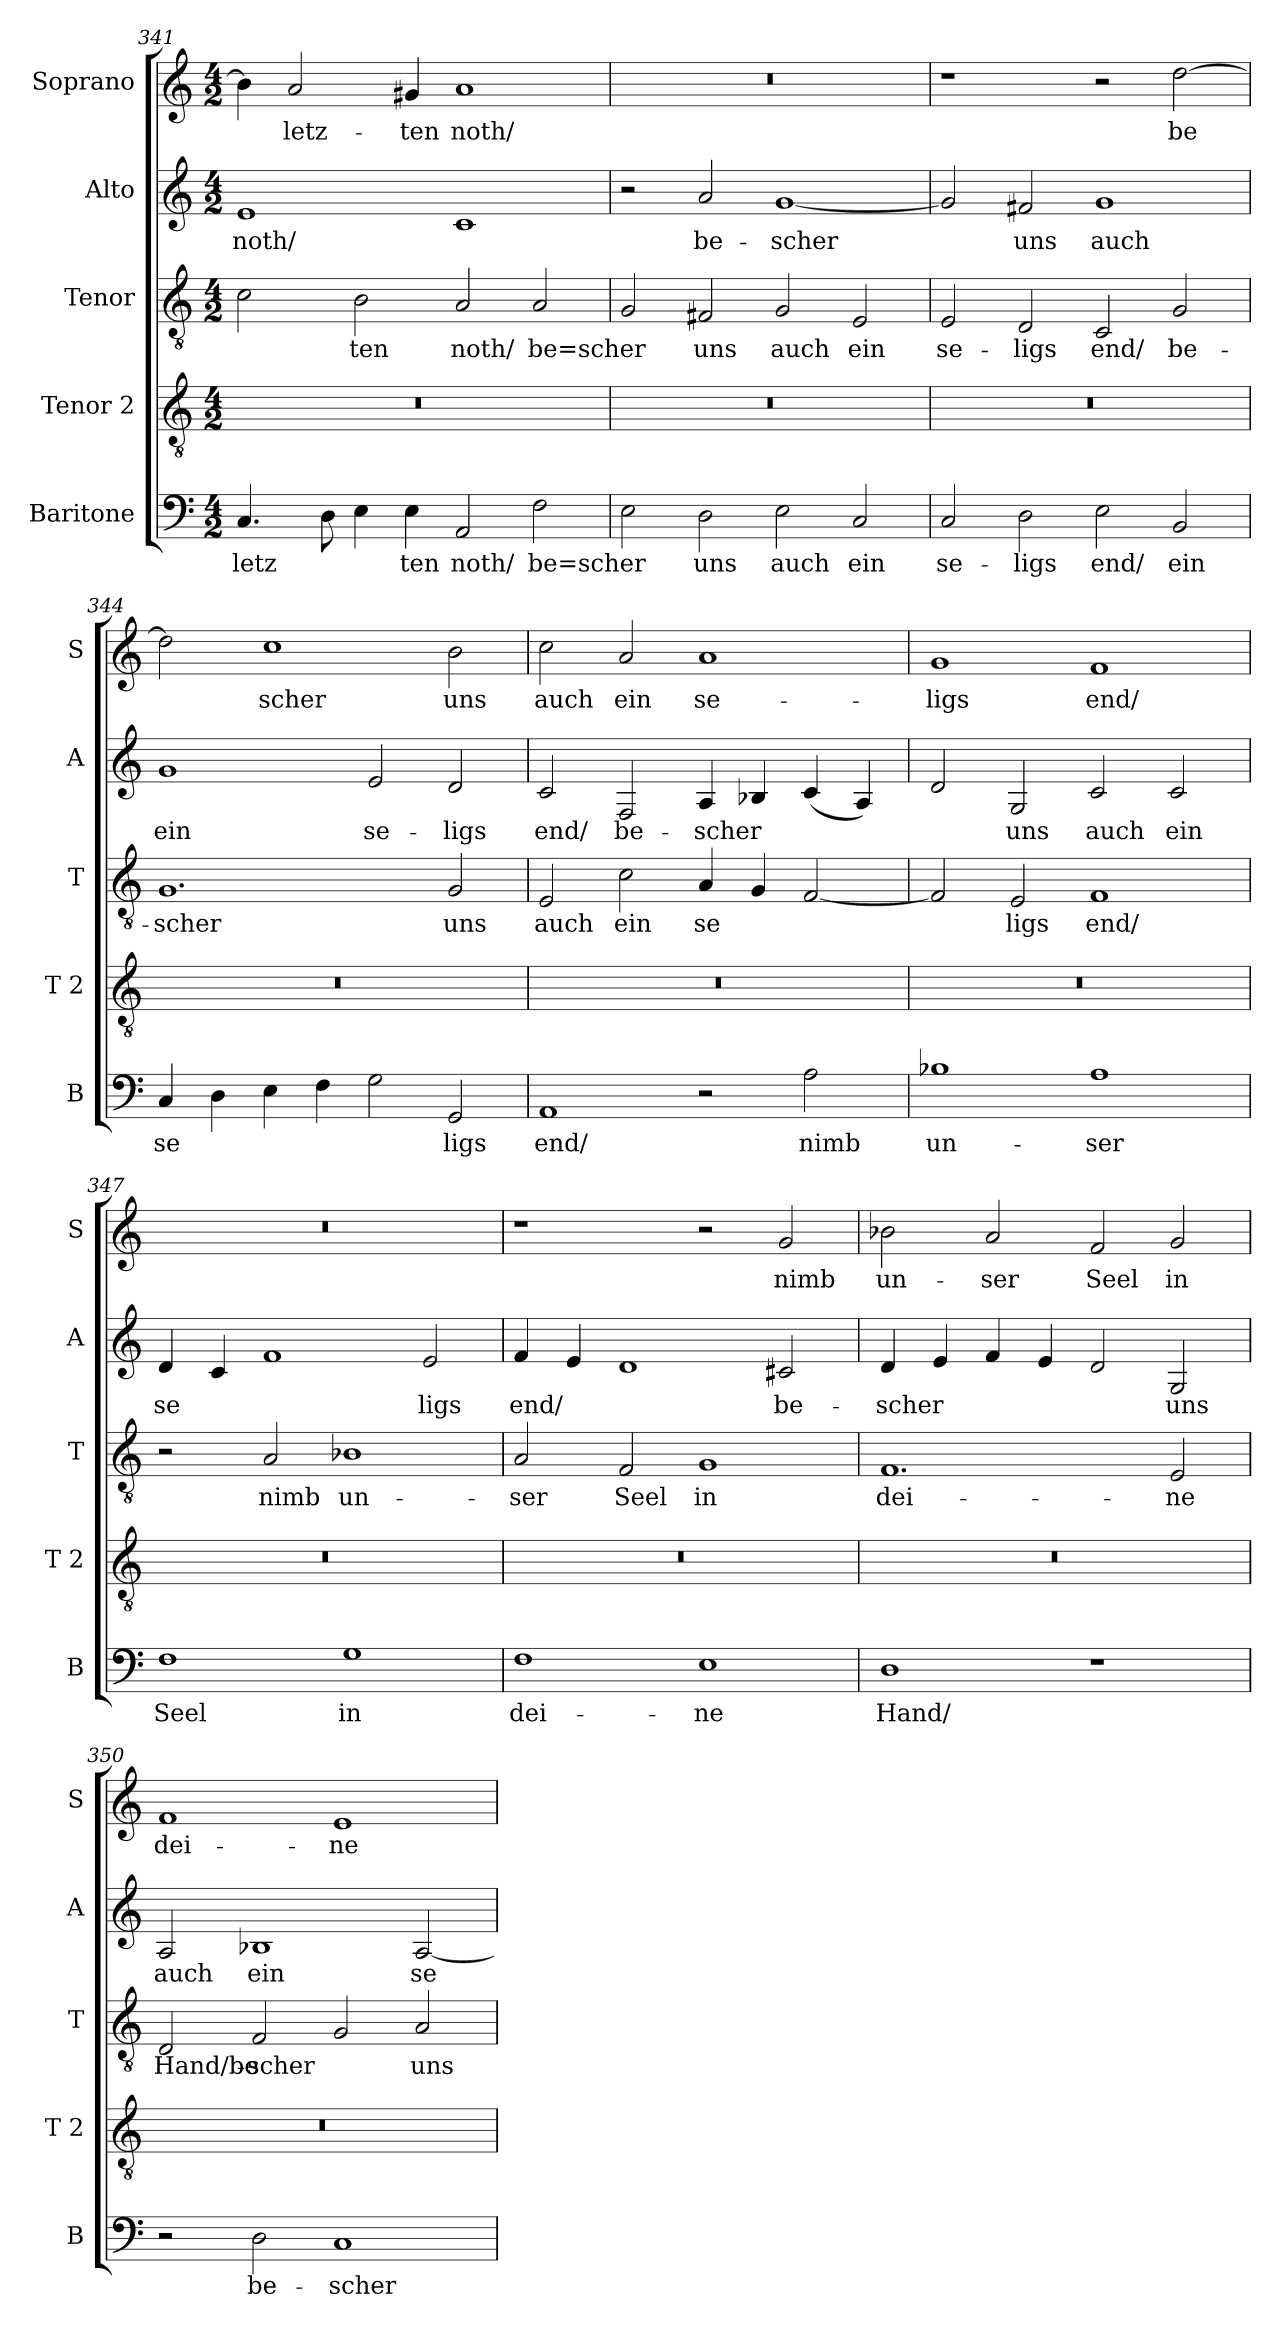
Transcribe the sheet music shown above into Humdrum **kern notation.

**kern	**text	**kern	**kern	**text	**kern	**text	**kern	**text
*part5	*part5	*part4	*part3	*part3	*part2	*part2	*part1	*part1
*staff5	*staff5	*staff4	*staff3	*staff3	*staff2	*staff2	*staff1	*staff1
*I"Baritone	*	*I"Tenor 2	*I"Tenor	*	*I"Alto	*	*I"Soprano	*
*I'B	*	*I'T 2	*I'T	*	*I'A	*	*I'S	*
*clefF4	*	*clefGv2	*clefGv2	*	*clefG2	*	*clefG2	*
*k[]	*	*k[]	*k[]	*	*k[]	*	*k[]	*
*C:	*	*C:	*C:	*	*C:	*	*C:	*
*M4/2	*	*M4/2	*M4/2	*	*M4/2	*	*M4/2	*
=341	=341	=341	=341	=341	=341	=341	=341	=341
!	!LO:LY:b:cj	!	!	!LO:LY:b:cj	!	!LO:LY:b:cj	!	!LO:LY:b:cj
4.C/	letz-	0r	2c\	--	1e	noth/	4b\]	.
!	!	!	!	!	!	!	!	!LO:LY:b:cj
.	.	.	.	.	.	.	2a/	letz-
!	!LO:LY:b:cj	!	!	!	!	!	!	!
8D\	--	.	.	.	.	.	.	.
!	!LO:LY:b:cj	!	!	!LO:LY:b:cj	!	!	!	!
4E\	--	.	2B\	-ten	.	.	.	.
!	!LO:LY:b:cj	!	!	!	!	!	!	!LO:LY:b:cj
4E\	-ten	.	.	.	.	.	4g#X/	-ten
!	!LO:LY:b:cj	!	!	!LO:LY:b:cj	!	!LO:LY:b:cj	!	!LO:LY:b:cj
2AA/	noth/	.	2A/	noth/	1c	.	1a	noth/
!	!LO:LY:b:cj	!	!	!LO:LY:b:cj	!	!	!	!
2F\	be=scher	.	2A/	be=scher	.	.	.	.
=342	=342	=342	=342	=342	=342	=342	=342	=342
!	!LO:LY:b:cj	!	!	!LO:LY:b:cj	!	!	!	!
2E\	.	0r	2G/	.	2r	.	0r	.
!	!LO:LY:b:cj	!	!	!LO:LY:b:cj	!	!LO:LY:b:cj	!	!
2D\	uns	.	2F#X/	uns	2a/	be-	.	.
!	!LO:LY:b:cj	!	!	!LO:LY:b:cj	!	!LO:LY:b:cj	!	!
2E\	auch	.	2G/	auch	[<1g	-scher	.	.
!	!LO:LY:b:cj	!	!	!LO:LY:b:cj	!	!	!	!
2C/	ein	.	2E/	ein	.	.	.	.
=343	=343	=343	=343	=343	=343	=343	=343	=343
!	!LO:LY:b:cj	!	!	!LO:LY:b:cj	!	!LO:LY:b:cj	!	!
2C/	se-	0r	2E/	se-	2g/]	.	1r	.
!	!LO:LY:b:cj	!	!	!LO:LY:b:cj	!	!LO:LY:b:cj	!	!
2D\	-ligs	.	2D/	-ligs	2f#X/	uns	.	.
!	!LO:LY:b:cj	!	!	!LO:LY:b:cj	!	!LO:LY:b:cj	!	!
2E\	end/	.	2C/	end/	1g	auch	2r	.
!	!LO:LY:b:cj	!	!	!LO:LY:b:cj	!	!	!	!LO:LY:b:cj
2BB/	ein	.	2G/	be-	.	.	[>2dd\	be-
=344	=344	=344	=344	=344	=344	=344	=344	=344
!	!LO:LY:b:cj	!	!	!LO:LY:b:cj	!	!LO:LY:b:cj	!	!LO:LY:b:cj
4C/	se-	0r	1.G	-scher	1g	ein	2dd\]	--
!	!LO:LY:b:cj	!	!	!	!	!	!	!
4D\	--	.	.	.	.	.	.	.
!	!LO:LY:b:cj	!	!	!	!	!	!	!LO:LY:b:cj
4E\	--	.	.	.	.	.	1cc	-scher
!	!LO:LY:b:cj	!	!	!	!	!	!	!
4F\	--	.	.	.	.	.	.	.
!	!LO:LY:b:cj	!	!	!	!	!LO:LY:b:cj	!	!
2G\	--	.	.	.	2e/	se-	.	.
!	!LO:LY:b:cj	!	!	!LO:LY:b:cj	!	!LO:LY:b:cj	!	!LO:LY:b:cj
2GG/	-ligs	.	2G/	uns	2d/	-ligs	2b\	uns
!!LO:PB:g=z
=345	=345	=345	=345	=345	=345	=345	=345	=345
!	!LO:LY:b:cj	!	!	!LO:LY:b:cj	!	!LO:LY:b:cj	!	!LO:LY:b:cj
1AA	end/	0r	2E/	auch	2c/	end/	2cc\	auch
!	!	!	!	!LO:LY:b:cj	!	!LO:LY:b:cj	!	!LO:LY:b:cj
.	.	.	2c\	ein	2F/	be-	2a/	ein
!	!	!	!	!LO:LY:b:cj	!	!LO:LY:b:cj	!	!LO:LY:b:cj
2r	.	.	4A/	se-	4A/	-scher	1a	se-
!	!	!	!	!LO:LY:b:cj	!	!LO:LY:b:cj	!	!
.	.	.	4G/	--	4B-X/	.	.	.
!	!LO:LY:b:cj	!	!	!LO:LY:b:cj	!	!LO:LY:b:cj	!	!
2A\	nimb	.	[<2F/	--	(>4c/	.	.	.
!	!	!	!	!	!	!LO:LY:b:cj	!	!
.	.	.	.	.	4A/)	.	.	.
=346	=346	=346	=346	=346	=346	=346	=346	=346
!	!LO:LY:b:cj	!	!	!LO:LY:b:cj	!	!LO:LY:b:cj	!	!LO:LY:b:cj
1B-X	un-	0r	2F/]	--	2d/	.	1g	-ligs
!	!	!	!	!LO:LY:b:cj	!	!LO:LY:b:cj	!	!
.	.	.	2E/	-ligs	2G/	uns	.	.
!	!LO:LY:b:cj	!	!	!LO:LY:b:cj	!	!LO:LY:b:cj	!	!LO:LY:b:cj
1A	-ser	.	1F	end/	2c/	auch	1f	end/
!	!	!	!	!	!	!LO:LY:b:cj	!	!
.	.	.	.	.	2c/	ein	.	.
=347	=347	=347	=347	=347	=347	=347	=347	=347
!	!LO:LY:b:cj	!	!	!	!	!LO:LY:b:cj	!	!
1F	Seel	0r	2r	.	4d/	se-	0r	.
!	!	!	!	!	!	!LO:LY:b:cj	!	!
.	.	.	.	.	4c/	--	.	.
!	!	!	!	!LO:LY:b:cj	!	!LO:LY:b:cj	!	!
.	.	.	2A/	nimb	1f	--	.	.
!	!LO:LY:b:cj	!	!	!LO:LY:b:cj	!	!	!	!
1G	in	.	1B-X	un-	.	.	.	.
!	!	!	!	!	!	!LO:LY:b:cj	!	!
.	.	.	.	.	2e/	-ligs	.	.
=348	=348	=348	=348	=348	=348	=348	=348	=348
!	!LO:LY:b:cj	!	!	!LO:LY:b:cj	!	!LO:LY:b:cj	!	!
1F	dei-	0r	2A/	-ser	4f/	end/	1r	.
!	!	!	!	!	!	!LO:LY:b:cj	!	!
.	.	.	.	.	4e/	.	.	.
!	!	!	!	!LO:LY:b:cj	!	!LO:LY:b:cj	!	!
.	.	.	2F/	Seel	1d	.	.	.
!	!LO:LY:b:cj	!	!	!LO:LY:b:cj	!	!	!	!
1E	-ne	.	1G	in	.	.	2r	.
!	!	!	!	!	!	!LO:LY:b:cj	!	!LO:LY:b:cj
.	.	.	.	.	2c#X/	be-	2g/	nimb
=349	=349	=349	=349	=349	=349	=349	=349	=349
!	!LO:LY:b:cj	!	!	!LO:LY:b:cj	!	!LO:LY:b:cj	!	!LO:LY:b:cj
1D	Hand/	0r	1.F	dei-	4d/	-scher	2b-X\	un-
!	!	!	!	!	!	!LO:LY:b:cj	!	!
.	.	.	.	.	4e/	.	.	.
!	!	!	!	!	!	!LO:LY:b:cj	!	!LO:LY:b:cj
.	.	.	.	.	4f/	.	2a/	-ser
!	!	!	!	!	!	!LO:LY:b:cj	!	!
.	.	.	.	.	4e/	.	.	.
!	!	!	!	!	!	!LO:LY:b:cj	!	!LO:LY:b:cj
1r	.	.	.	.	2d/	.	2f/	Seel
!	!	!	!	!LO:LY:b:cj	!	!LO:LY:b:cj	!	!LO:LY:b:cj
.	.	.	2E/	-ne	2G/	uns	2g/	in
=350	=350	=350	=350	=350	=350	=350	=350	=350
!	!	!	!	!LO:LY:b:cj	!	!LO:LY:b:cj	!	!LO:LY:b:cj
2r	.	0r	2D/	Hand/be-	2A/	auch	1f	dei-
!	!LO:LY:b:cj	!	!	!LO:LY:b:cj	!	!LO:LY:b:cj	!	!
2D\	be-	.	2F/	-scher	1B-X	ein	.	.
!	!LO:LY:b:cj	!	!	!LO:LY:b:cj	!	!	!	!LO:LY:b:cj
1C	-scher	.	2G/	.	.	.	1e	-ne
!	!	!	!	!LO:LY:b:cj	!	!LO:LY:b:cj	!	!
.	.	.	2A/	uns	[>2A/	se-	.	.
=	=	=	=	=	=	=	=	=
*-	*-	*-	*-	*-	*-	*-	*-	*-
